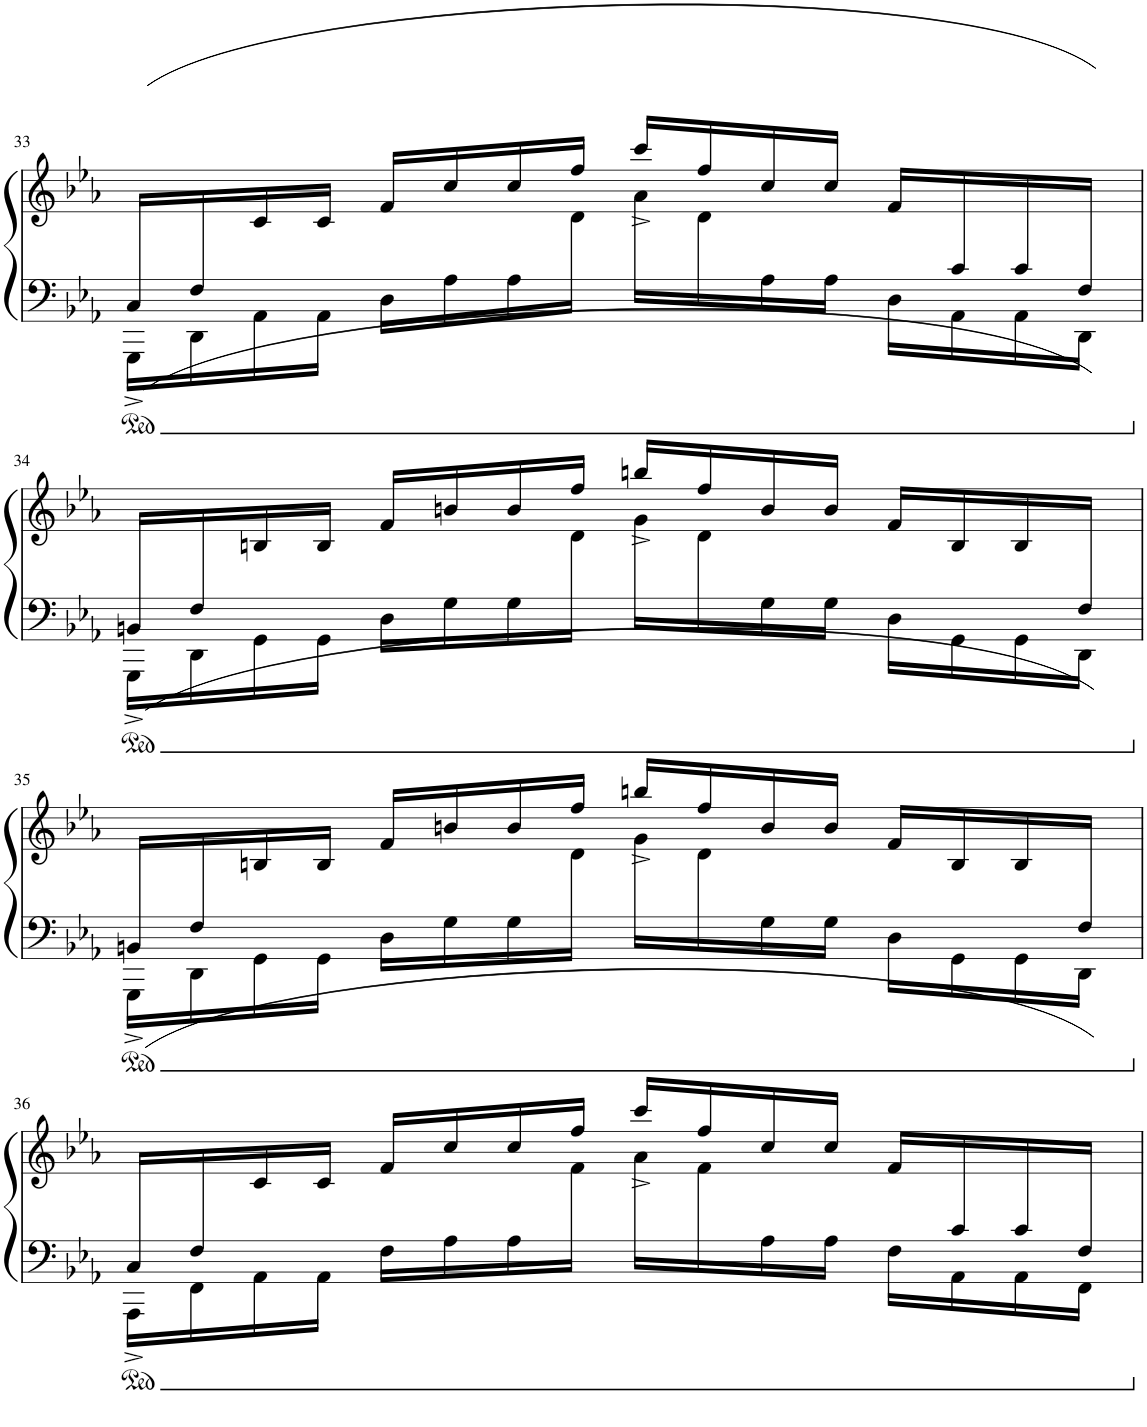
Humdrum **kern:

**kern	**kern
*part1	*part1
*staff2	*staff1
*I"Piano	*
*I'Pno	*
!!LO:PB:g=z
*clefF4	*clefG2
*k[b-e-a-]	*k[b-e-a-]
*M4/4	*M4/4
*met(c|)	*met(c|)
=33	=33
*^	*^
16C^/LL	16GGG\LL	8ryy	4..ryy
16F/	16DD\	.	.
8.ryy	16AA-\	16c/	.
.	16AA-\JJ	16c/JJ	.
.	16D\LL	16f/LL	.
.	16A-\	16cc/	.
.	16A-\	16cc/	.
.	8.ryy	16ff/JJ	16d\JJ
.	.	16ccc^/LL	16a-\LL
.	.	16ff/	16d\
.	16A-\	16cc/	8.ryy
.	16A-\JJ	16cc/JJ	.
.	16D\LL	16f/LL	.
16c/	16AA-\	8.ryy	8.ryy
16c/	16AA-\	.	.
16F/JJ	16DD\JJ	.	.
!!LO:LB:g=z	!!
=34	=34	=34	=34
16BBn^/LL	16GGG\LL	8ryy	4..ryy
16F/	16DD\	.	.
16ryy	16GG\	16Bn/	.
.	16GG\JJ	16B/JJ	.
.	16D\LL	16f/LL	.
.	16G\	16bn/	.
.	16G\	16b/	.
.	8.ryy	16ff/JJ	16d\JJ
.	.	16bbn^/LL	16g\LL
.	.	16ff/	16d\
.	16G\	16b/	16ryy
.	16G\JJ	16b/JJ	4ryy
.	16D\LL	16f/LL	.
.	16GG\	16B/	.
.	16GG\	16B/	.
16F/JJ	16DD\JJ	16ryy	16ryy
!!LO:LB:g=z	!!
=35	=35	=35	=35
16BBn^/LL	16GGG\LL	8ryy	4..ryy
16F/	16DD\	.	.
16ryy	16GG\	16Bn/	.
.	16GG\JJ	16B/JJ	.
.	16D\LL	16f/LL	.
.	16G\	16bn/	.
.	16G\	16b/	.
.	8.ryy	16ff/JJ	16d\JJ
.	.	16bbn^/LL	16g\LL
.	.	16ff/	16d\
.	16G\	16b/	16ryy
.	16G\JJ	16b/JJ	4ryy
.	16D\LL	16f/LL	.
.	16GG\	16B/	.
.	16GG\	16B/	.
16F/JJ	16DD\JJ	16ryy	16ryy
!!LO:LB:g=z	!!
=36	=36	=36	=36
16C^/LL	16AAA-\LL	8ryy	4..ryy
16F/	16FF\	.	.
8.ryy	16AA-\	16c/	.
.	16AA-\JJ	16c/JJ	.
.	16F\LL	16f/LL	.
.	16A-\	16cc/	.
.	16A-\	16cc/	.
.	8.ryy	16ff/JJ	16f\JJ
.	.	16ccc^/LL	16a-\LL
.	.	16ff/	16f\
.	16A-\	16cc/	8.ryy
.	16A-\JJ	16cc/JJ	.
.	16F\LL	16f/LL	.
16c/	16AA-\	8.ryy	8.ryy
16c/	16AA-\	.	.
16F/JJ	16FF\JJ	.	.
*v	*v	*	*
*	*v	*v
=	=
*-	*-
